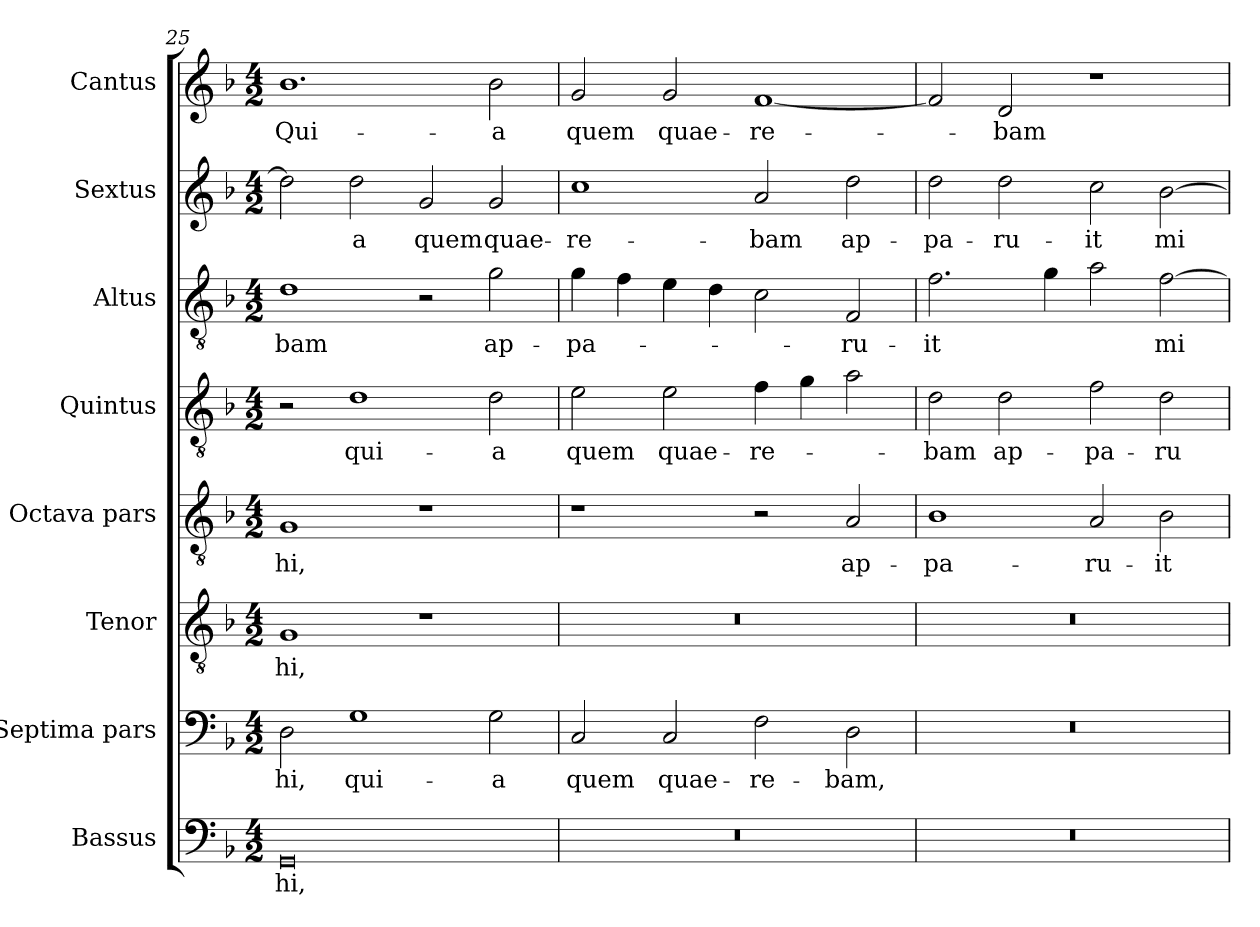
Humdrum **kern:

**kern	**text	**kern	**text	**kern	**text	**kern	**text	**kern	**text	**kern	**text	**kern	**text	**kern	**text
*part8	*part8	*part7	*part7	*part6	*part6	*part5	*part5	*part4	*part4	*part3	*part3	*part2	*part2	*part1	*part1
*staff8	*staff8	*staff7	*staff7	*staff6	*staff6	*staff5	*staff5	*staff4	*staff4	*staff3	*staff3	*staff2	*staff2	*staff1	*staff1
*I"Bassus	*	*I"Septima pars	*	*I"Tenor	*	*I"Octava pars	*	*I"Quintus	*	*I"Altus	*	*I"Sextus	*	*I"Cantus	*
*I'B.	*	*	*	*I'T.	*	*	*	*	*	*I'A.	*	*	*	*I'C.	*
*clefF4	*	*clefF4	*	*clefGv2	*	*clefGv2	*	*clefGv2	*	*clefGv2	*	*clefG2	*	*clefG2	*
*	*	*	*	*ITrd7c12	*	*ITrd7c12	*	*ITrd7c12	*	*ITrd7c12	*	*	*	*	*
*k[b-]	*	*k[b-]	*	*k[b-]	*	*k[b-]	*	*k[b-]	*	*k[b-]	*	*k[b-]	*	*k[b-]	*
*F:	*	*F:	*	*F:	*	*F:	*	*F:	*	*F:	*	*F:	*	*F:	*
*M4/2	*	*M4/2	*	*M4/2	*	*M4/2	*	*M4/2	*	*M4/2	*	*M4/2	*	*M4/2	*
=25	=25	=25	=25	=25	=25	=25	=25	=25	=25	=25	=25	=25	=25	=25	=25
!	!LO:LY:b	!	!LO:LY:b	!	!LO:LY:b	!	!LO:LY:b	!	!	!	!LO:LY:b	!	!	!	!LO:LY:b
0GG	-hi,	2D\	-hi,	1GG	-hi,	1GG	-hi,	2r	.	1D	-bam	2dd\]	.	1.b-	Qui-
!	!	!	!LO:LY:b	!	!	!	!	!	!LO:LY:b	!	!	!	!LO:LY:b	!	!
.	.	1G	qui-	.	.	.	.	1D	qui-	.	.	2dd\	-a	.	.
!	!	!	!	!	!	!	!	!	!	!	!	!	!LO:LY:b	!	!
.	.	.	.	1r	.	1r	.	.	.	2r	.	2g/	quem	.	.
!	!	!	!LO:LY:b	!	!	!	!	!	!LO:LY:b	!	!LO:LY:b	!	!LO:LY:b	!	!LO:LY:b
.	.	2G\	-a	.	.	.	.	2D\	-a	2G\	ap-	2g/	quae-	2b-\	-a
=26	=26	=26	=26	=26	=26	=26	=26	=26	=26	=26	=26	=26	=26	=26	=26
!LO:N:vis=1	!	!	!LO:LY:b	!LO:N:vis=1	!	!	!	!	!LO:LY:b	!	!LO:LY:b	!	!LO:LY:b	!	!LO:LY:b
0r	.	2C/	quem	0r	.	1r	.	2E\	quem	4G\	-pa-	1cc	-re-	2g/	quem
.	.	.	.	.	.	.	.	.	.	4F\	.	.	.	.	.
!	!	!	!LO:LY:b	!	!	!	!	!	!LO:LY:b	!	!	!	!	!	!LO:LY:b
.	.	2C/	quae-	.	.	.	.	2E\	quae-	4E\	.	.	.	2g/	quae-
.	.	.	.	.	.	.	.	.	.	4D\	.	.	.	.	.
!	!	!	!LO:LY:b	!	!	!	!	!	!LO:LY:b	!	!	!	!LO:LY:b	!	!LO:LY:b
.	.	2F\	-re-	.	.	2r	.	4F\	-re-	2C\	.	2a/	-bam	[<1f	-re-
.	.	.	.	.	.	.	.	4G\	.	.	.	.	.	.	.
!	!	!	!LO:LY:b	!	!	!	!LO:LY:b	!	!	!	!LO:LY:b	!	!LO:LY:b	!	!
.	.	2D\	-bam,	.	.	2AA/	ap-	2A\	.	2FF/	-ru-	2dd\	ap-	.	.
!!LO:PB:g=z
=27	=27	=27	=27	=27	=27	=27	=27	=27	=27	=27	=27	=27	=27	=27	=27
!LO:N:vis=1	!	!LO:N:vis=1	!	!LO:N:vis=1	!	!	!LO:LY:b	!	!LO:LY:b	!	!LO:LY:b	!	!LO:LY:b	!	!
0r	.	0r	.	0r	.	1BB-	-pa-	2D\	-bam	2.F\	-it	2dd\	-pa-	2f/]	.
!	!	!	!	!	!	!	!	!	!LO:LY:b	!	!	!	!LO:LY:b	!	!LO:LY:b
.	.	.	.	.	.	.	.	2D\	ap-	.	.	2dd\	-ru-	2d/	-bam
.	.	.	.	.	.	.	.	.	.	4G\	.	.	.	.	.
!	!	!	!	!	!	!	!LO:LY:b	!	!LO:LY:b	!	!	!	!LO:LY:b	!	!
.	.	.	.	.	.	2AA/	-ru-	2F\	-pa-	2A\	.	2cc\	-it	1r	.
!	!	!	!	!	!	!	!LO:LY:b	!	!LO:LY:b	!	!LO:LY:b	!	!LO:LY:b	!	!
.	.	.	.	.	.	2BB-\	-it	2D\	-ru-	[>2F\	mi-	[>2b-\	mi-	.	.
=	=	=	=	=	=	=	=	=	=	=	=	=	=	=	=
*-	*-	*-	*-	*-	*-	*-	*-	*-	*-	*-	*-	*-	*-	*-	*-
